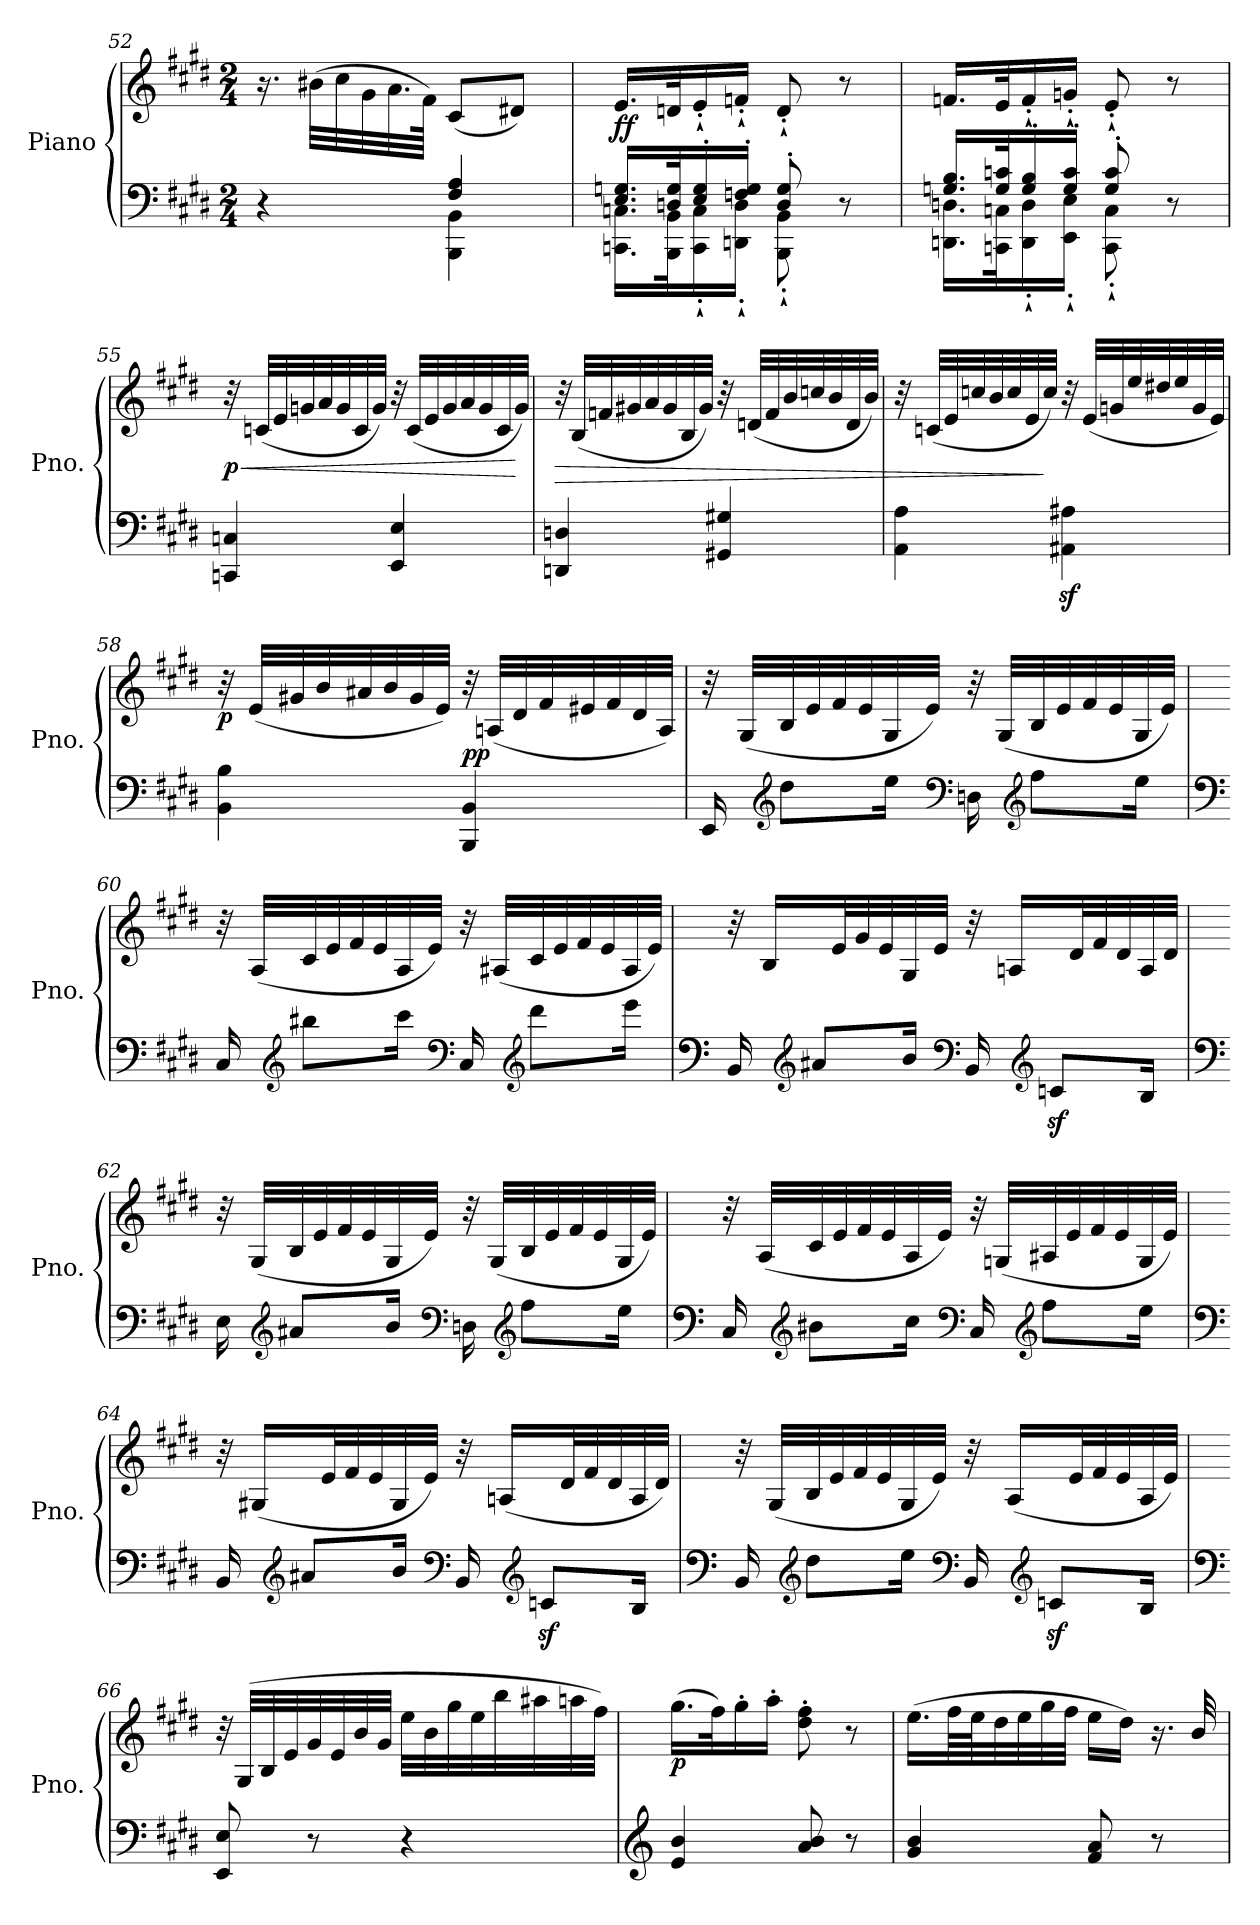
**kern	**kern	**dynam
*part1	*part1	*part1
*staff2	*staff1	*staff1/2
*I"Piano	*	*
*I'Pno.	*	*
*clefF4	*clefG2	*
*k[f#c#g#d#]	*k[f#c#g#d#]	*
*M2/4	*M2/4	*
=52	=52	=52
*^	*	*
4ryy	4r	16.r	.
.	.	(32b#X\LLL	.
.	.	32cc#\	.
.	.	32g#\	.
.	.	32.a\	.
.	.	64f#\JJJk)	.
4F#/ 4A/	4BBB\ 4BB\	(8c#/L	.
.	.	8d#X/J)	.
!!LO:LB:g=z
=53	=53	=53	=53
!	!	!	!LO:DY:b
16.E/ 16.Gn/LL	16.CCn\ 16.Cn\LL	16.e/LL	ff
32Dn/ 32G/K	32BBB\ 32BB\K	32dn/K	.
16E/' 16G/'	16CC\'` 16C\'`	16e'`/	.
16Fn/' 16G/'JJ	16DDn\'` 16D\'`JJ	16fn'`/JJ	.
8D/' 8G/'	8BBB\'` 8BB\'`	8d'`/	.
8ryy	8r	8r	.
=54	=54	=54	=54
16.Gn/ 16.B/LL	16.DDn\ 16.Dn\LL	16.fn/LL	.
32G/ 32cn/K	32CCn\ 32Cn\K	32e/K	.
16G/' 16B/'	16DD\'` 16D\'`	16f'`/	.
16G/' 16c/'JJ	16EE\'` 16E\'`JJ	16gn'`/JJ	.
8G/' 8c/'	8CC\'` 8C\'`	8e'`/	.
8ryy	8r	8r	.
=55	=55	=55	=55
!	!	!	!LO:HP:b
!	!	!	!LO:DY:n=1:b
*v	*v	*	*
4CCn/ 4Cn/	32r	< p
.	(32cn/LLL	.
.	32e/	.
.	32gn/	.
.	32a/	.
.	32g/	.
.	32c/	.
.	32g/JJJ)	.
4EE/ 4E/	32r	.
.	(32c/LLL	.
.	32e/	.
.	32g/	.
.	32a/	.
.	32g/	.
.	32c/	.
.	32g/JJJ)	[
!!LO:LB:g=z
=56	=56	=56
!	!	!LO:HP:b
4DDn/ 4Dn/	32r	>
.	(32B/LLL	.
.	32fn/	.
.	32g#X/	.
.	32a/	.
.	32g#/	.
.	32B/	.
.	32g#/JJJ)	.
4GG#X/ 4G#X/	32r	.
.	(32dn/LLL	.
.	32f/	.
.	32b/	.
.	32ccn/	.
.	32b/	.
.	32d/	.
.	32b/JJJ)	.
=57	=57	=57
4AA\ 4A\	32r	.
.	(32cn/LLL	.
.	32e/	.
.	32ccn/	.
.	32b/	.
.	32cc/	.
.	32e/	.
.	32cc/JJJ)	]
4AA#X\z> 4A#X\z>	32r	.
.	(32e/LLL	.
.	32gn/	.
.	32ee/	.
.	32dd#X/	.
.	32ee/	.
.	32g/	.
.	32e/JJJ)	.
!!LO:PB:g=z
=58	=58	=58
!	!	!LO:DY:b
4BB\ 4B\	32r	p
.	(32e/LLL	.
.	32g#X/	.
.	32b/	.
.	32a#X/	.
.	32b/	.
.	32g#/	.
.	32e/JJJ)	.
!	!	!LO:DY:b
4BBB/ 4BB/	32r	pp
.	(32An/LLL	.
.	32d#/	.
.	32f#/	.
.	32e#X/	.
.	32f#/	.
.	32d#/	.
.	32A/JJJ)	.
=59	=59	=59
16EE/	32r	.
.	(32G#/LLL	.
*clefG2	*	*
8dd#\L	32B/	.
.	32e/	.
.	32f#/	.
.	32e/	.
16ee\Jk	32G#/	.
.	32e/JJJ)	.
*clefF4	*	*
16Dn\	32r	.
.	(32G#/LLL	.
*clefG2	*	*
8ff#\L	32B/	.
.	32e/	.
.	32f#/	.
.	32e/	.
16ee\Jk	32G#/	.
.	32e/JJJ)	.
!!LO:LB:g=z
=60	=60	=60
*clefF4	*	*
16C#/	32r	.
.	(32A/LLL	.
*clefG2	*	*
8bb#X\L	32c#/	.
.	32e/	.
.	32f#/	.
.	32e/	.
16ccc#\Jk	32A/	.
.	32e/JJJ)	.
*clefF4	*	*
16C#/	32r	.
.	(32A#X/LLL	.
*clefG2	*	*
8ddd#\L	32c#/	.
.	32e/	.
.	32f#/	.
.	32e/	.
16eee\Jk	32A#/	.
.	32e/JJJ)	.
=61	=61	=61
*clefF4	*	*
16BB/	32r	.
.	16B/LL	.
*clefG2	*	*
8a#X/L	.	.
.	32e/L	.
.	32g#/	.
.	32e/	.
16b/Jk	32G#/	.
.	32e/JJJ	.
*clefF4	*	*
16BB/	32r	.
.	16An/LL	.
*clefG2	*	*
8cnz>/L	.	.
.	32d#/L	.
.	32f#/	.
.	32d#/	.
16B/Jk	32A/	.
.	32d#/JJJ	.
!!LO:LB:g=z
=62	=62	=62
*clefF4	*	*
16E\	32r	.
.	(32G#/LLL	.
*clefG2	*	*
8a#X/L	32B/	.
.	32e/	.
.	32f#/	.
.	32e/	.
16b/Jk	32G#/	.
.	32e/JJJ)	.
*clefF4	*	*
16Dn\	32r	.
.	(32G#/LLL	.
*clefG2	*	*
8ff#\L	32B/	.
.	32e/	.
.	32f#/	.
.	32e/	.
16ee\Jk	32G#/	.
.	32e/JJJ)	.
=63	=63	=63
*clefF4	*	*
16C#/	32r	.
.	(32A/LLL	.
*clefG2	*	*
8b#X\L	32c#/	.
.	32e/	.
.	32f#/	.
.	32e/	.
16cc#\Jk	32A/	.
.	32e/JJJ)	.
*clefF4	*	*
16C#/	32r	.
.	(32Gn/LLL	.
*clefG2	*	*
8ff#\L	32A#X/	.
.	32e/	.
.	32f#/	.
.	32e/	.
16ee\Jk	32G/	.
.	32e/JJJ)	.
!!LO:LB:g=z
=64	=64	=64
*clefF4	*	*
16BB/	32r	.
.	(16G#X/LL	.
*clefG2	*	*
8a#X/L	.	.
.	32e/L	.
.	32f#/	.
.	32e/	.
16b/Jk	32G#/	.
.	32e/JJJ)	.
*clefF4	*	*
16BB/	32r	.
.	(16An/LL	.
*clefG2	*	*
8cnz>/L	.	.
.	32d#/L	.
.	32f#/	.
.	32d#/	.
16B/Jk	32A/	.
.	32d#/JJJ)	.
=65	=65	=65
*clefF4	*	*
16BB/	32r	.
.	(32G#/LLL	.
*clefG2	*	*
8dd#\L	32B/	.
.	32e/	.
.	32f#/	.
.	32e/	.
16ee\Jk	32G#/	.
.	32e/JJJ)	.
*clefF4	*	*
16BB/	32r	.
.	(16A/LL	.
*clefG2	*	*
8cnz>/L	.	.
.	32e/L	.
.	32f#/	.
.	32e/	.
16B/Jk	32A/	.
.	32e/JJJ)	.
!!LO:LB:g=z
=66	=66	=66
*clefF4	*	*
8EE/ 8E/	32r	.
.	(32G#/LLL	.
.	32B/	.
.	32e/	.
8r	32g#/	.
.	32e/	.
.	32b/	.
.	32g#/JJJ	.
4r	32ee\LLL	.
.	32b\	.
.	32gg#\	.
.	32ee\	.
.	32bb\	.
.	32aa#X\	.
.	32aan\	.
.	32ff#\JJJ)	.
=67	=67	=67
*clefG2	*	*
!	!	!LO:DY:b
4e/ 4b/	(16.gg#\LL	p
.	32ff#\K)	.
.	16gg#'\	.
.	16aa'\JJ	.
8a/ 8b/	8dd#\' 8ff#\'	.
8r	8r	.
=68	=68	=68
4g#/ 4b/	(16.ee\LL	.
.	64ff#\LL	.
.	64ee\J	.
.	32dd#\	.
.	32ee\	.
.	32gg#\	.
.	32ff#\JJJ	.
8f#/ 8a/	16ee\LL	.
.	16dd#\JJ)	.
8r	16.r	.
.	32b/	.
=	=	=
*-	*-	*-
